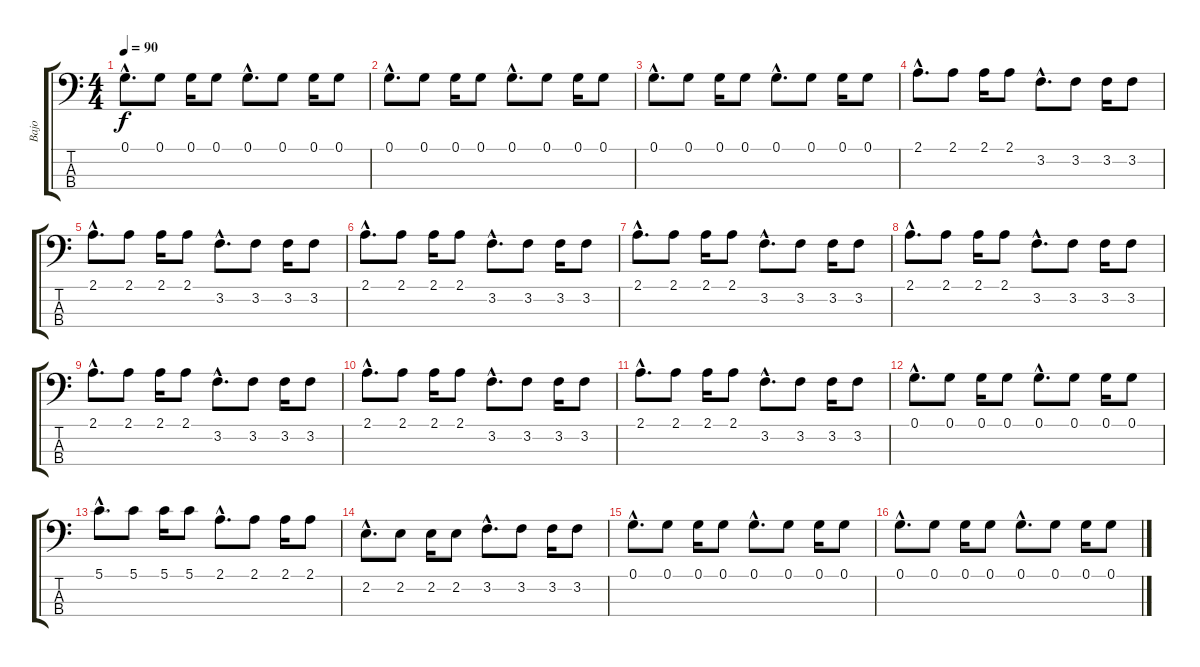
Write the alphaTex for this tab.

\track ("Bajo" "Bajo") {instrument electricbassfinger}
\staff {score tabs}
\tuning (G2 D2 A1 E1) {hide}
\ts (4 4)
\tempo 90
\clef f4
\ks c
0.1{hac}.8{d dy f} 0.1.8 0.1.16 0.1.8 0.1{hac}.8{d} 0.1.8 0.1.16 0.1.8 |
0.1{hac}.8{d} 0.1.8 0.1.16 0.1.8 0.1{hac}.8{d} 0.1.8 0.1.16 0.1.8 |
0.1{hac}.8{d} 0.1.8 0.1.16 0.1.8 0.1{hac}.8{d} 0.1.8 0.1.16 0.1.8 |
2.1{hac}.8{d} 2.1.8 2.1.16 2.1.8 3.2{hac}.8{d} 3.2.8 3.2.16 3.2.8 |
2.1{hac}.8{d} 2.1.8 2.1.16 2.1.8 3.2{hac}.8{d} 3.2.8 3.2.16 3.2.8 |
2.1{hac}.8{d} 2.1.8 2.1.16 2.1.8 3.2{hac}.8{d} 3.2.8 3.2.16 3.2.8 |
2.1{hac}.8{d} 2.1.8 2.1.16 2.1.8 3.2{hac}.8{d} 3.2.8 3.2.16 3.2.8 |
2.1{hac}.8{d} 2.1.8 2.1.16 2.1.8 3.2{hac}.8{d} 3.2.8 3.2.16 3.2.8 |
2.1{hac}.8{d} 2.1.8 2.1.16 2.1.8 3.2{hac}.8{d} 3.2.8 3.2.16 3.2.8 |
2.1{hac}.8{d} 2.1.8 2.1.16 2.1.8 3.2{hac}.8{d} 3.2.8 3.2.16 3.2.8 |
2.1{hac}.8{d} 2.1.8 2.1.16 2.1.8 3.2{hac}.8{d} 3.2.8 3.2.16 3.2.8 |
0.1{hac}.8{d} 0.1.8 0.1.16 0.1.8 0.1{hac}.8{d} 0.1.8 0.1.16 0.1.8 |
5.1{hac}.8{d} 5.1.8 5.1.16 5.1.8 2.1{hac}.8{d} 2.1.8 2.1.16 2.1.8 |
2.2{hac}.8{d} 2.2.8 2.2.16 2.2.8 3.2{hac}.8{d} 3.2.8 3.2.16 3.2.8 |
0.1{hac}.8{d} 0.1.8 0.1.16 0.1.8 0.1{hac}.8{d} 0.1.8 0.1.16 0.1.8 |
0.1{hac}.8{d} 0.1.8 0.1.16 0.1.8 0.1{hac}.8{d} 0.1.8 0.1.16 0.1.8
